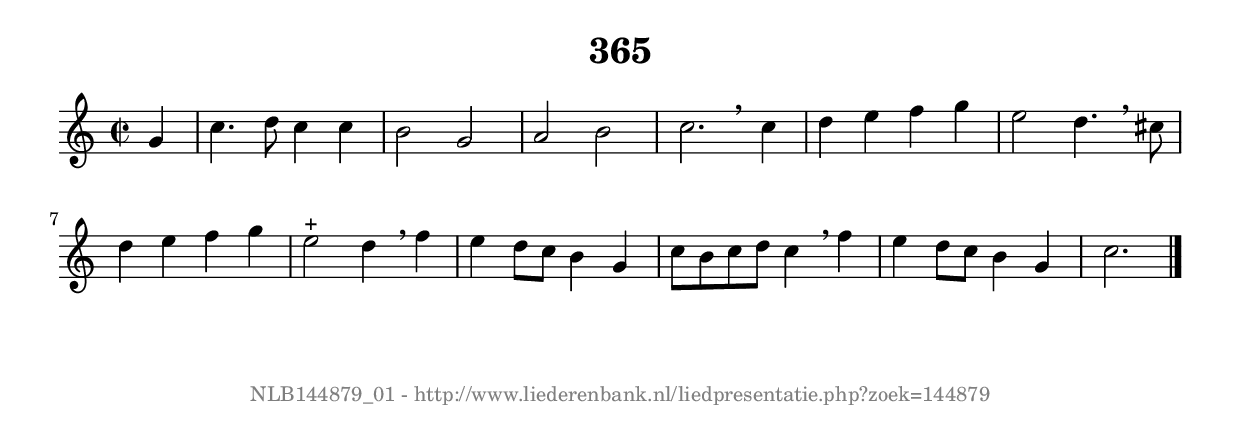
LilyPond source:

%
% produced by wce2krn 1.64 (7 June 2014)
%
\version"2.16"
#(append! paper-alist '(("long" . (cons (* 210 mm) (* 2000 mm)))))
#(set-default-paper-size "long")
sb = {\breathe}
mBreak = {\breathe }
bBreak = {\breathe }
x = {\once\override NoteHead #'style = #'cross }
gl=\glissando
itime={\override Staff.TimeSignature #'stencil = ##f }
ficta = {\once\set suggestAccidentals = ##t}
fine = {\once\override Score.RehearsalMark #'self-alignment-X = #1 \mark \markup {\italic{Fine}}}
dc = {\once\override Score.RehearsalMark #'self-alignment-X = #1 \mark \markup {\italic{D.C.}}}
dcf = {\once\override Score.RehearsalMark #'self-alignment-X = #1 \mark \markup {\italic{D.C. al Fine}}}
dcc = {\once\override Score.RehearsalMark #'self-alignment-X = #1 \mark \markup {\italic{D.C. al Coda}}}
ds = {\once\override Score.RehearsalMark #'self-alignment-X = #1 \mark \markup {\italic{D.S.}}}
dsf = {\once\override Score.RehearsalMark #'self-alignment-X = #1 \mark \markup {\italic{D.S. al Fine}}}
dsc = {\once\override Score.RehearsalMark #'self-alignment-X = #1 \mark \markup {\italic{D.S. al Coda}}}
pv = {\set Score.repeatCommands = #'((volta "1"))}
sv = {\set Score.repeatCommands = #'((volta "2"))}
tv = {\set Score.repeatCommands = #'((volta "3"))}
qv = {\set Score.repeatCommands = #'((volta "4"))}
xv = {\set Score.repeatCommands = #'((volta #f))}
\header{ tagline = ""
title = "365"
}
\score {{
\key c \major
\relative g'
{
\set melismaBusyProperties = #'()
\partial 32*8
\time 2/2
\tempo 4=120
\override Score.MetronomeMark #'transparent = ##t
\override Score.RehearsalMark #'break-visibility = #(vector #t #t #f)
g4 c4. d8 c4 c b2 g a b c2. \bar ":|:" \bBreak
c4 d e f g e2 d4. \sb cis8 d4 e f g e2^"+" d4 \mBreak
f4 e d8 c b4 g c8 b c d c4 \sb f e d8 c b4 g c2. \bar"|."
 }}
 \midi { }
 \layout {
            indent = 0.0\cm
}
}
\markup { \vspace #0 } \markup { \with-color #grey \fill-line { \center-column { \smaller "NLB144879_01 - http://www.liederenbank.nl/liedpresentatie.php?zoek=144879" } } }
